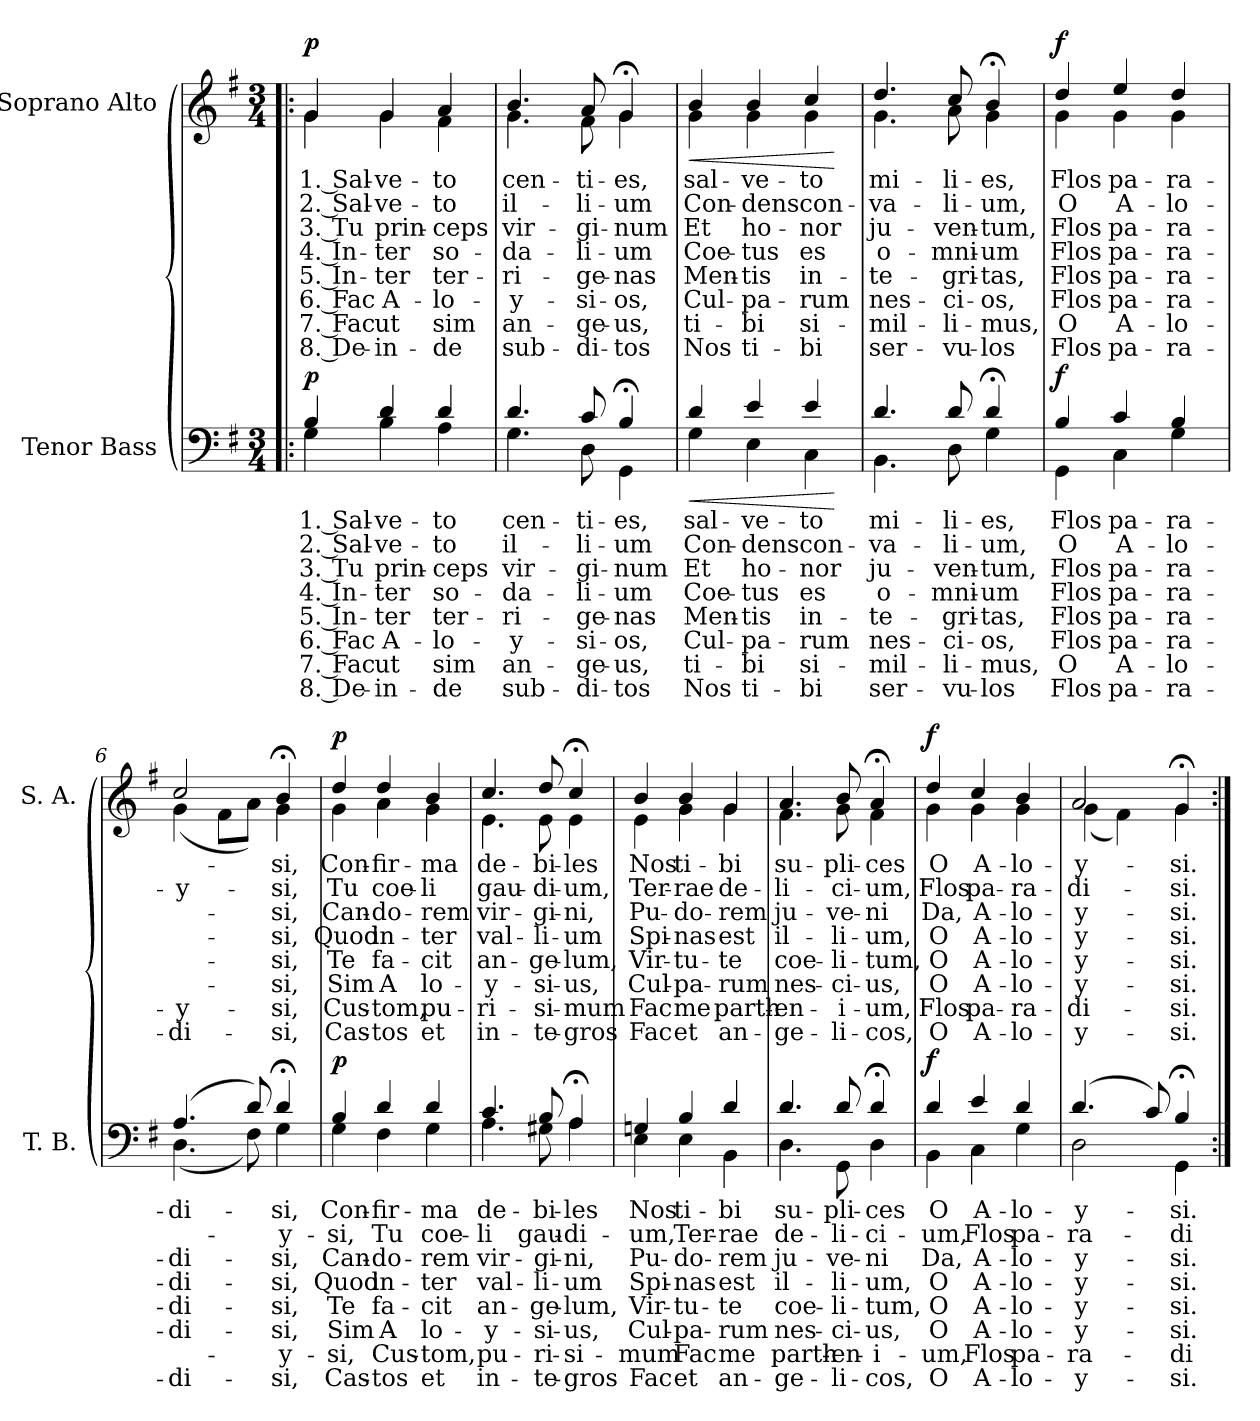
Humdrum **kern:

**kern	**text	**text	**text	**text	**text	**text	**text	**text	**dynam	**kern	**text	**text	**text	**text	**text	**text	**text	**text	**dynam
*part2	*part2	*part2	*part2	*part2	*part2	*part2	*part2	*part2	*part2	*part1	*part1	*part1	*part1	*part1	*part1	*part1	*part1	*part1	*part1
*staff2	*staff2	*staff2	*staff2	*staff2	*staff2	*staff2	*staff2	*staff2	*staff2	*staff1	*staff1	*staff1	*staff1	*staff1	*staff1	*staff1	*staff1	*staff1	*staff1
*I"Tenor Bass	*	*	*	*	*	*	*	*	*	*I"Soprano Alto	*	*	*	*	*	*	*	*	*
*I'T. B.	*	*	*	*	*	*	*	*	*	*I'S. A.	*	*	*	*	*	*	*	*	*
*clefF4	*	*	*	*	*	*	*	*	*	*clefG2	*	*	*	*	*	*	*	*	*
*k[f#]	*	*	*	*	*	*	*	*	*	*k[f#]	*	*	*	*	*	*	*	*	*
*G:	*	*	*	*	*	*	*	*	*	*G:	*	*	*	*	*	*	*	*	*
*M3/4	*	*	*	*	*	*	*	*	*	*M3/4	*	*	*	*	*	*	*	*	*
=1!|:	=1!|:	=1!|:	=1!|:	=1!|:	=1!|:	=1!|:	=1!|:	=1!|:	=1!|:	=1!|:	=1!|:	=1!|:	=1!|:	=1!|:	=1!|:	=1!|:	=1!|:	=1!|:	=1!|:
!	!	!	!	!	!	!	!	!	!	!LO:TX:a:B:t=Moderato	!	!	!	!	!	!	!	!	!
!	!LO:LY:a:rj	!LO:LY:a:rj	!LO:LY:a:rj	!LO:LY:a:rj	!LO:LY:a:rj	!LO:LY:a:rj	!LO:LY:a:rj	!LO:LY:a:rj	!LO:DY:b	!	!LO:LY:b:rj	!LO:LY:b:rj	!LO:LY:b:rj	!LO:LY:b:rj	!LO:LY:b:rj	!LO:LY:b:rj	!LO:LY:b:rj	!LO:LY:b:rj	!LO:DY:a
*^	*	*	*	*	*	*	*	*	*	*^	*	*	*	*	*	*	*	*	*
4B/	4G\	1. Sal-	2. Sal-	3. Tu	4. In-	5. In-	6. Fac	7. Fac	8. De-	p	4g/	4g\	1. Sal-	2. Sal-	3. Tu	4. In-	5. In-	6. Fac	7. Fac	8. De-	p
!	!	!LO:LY:a	!LO:LY:a	!LO:LY:a	!LO:LY:a	!LO:LY:a	!LO:LY:a	!LO:LY:a	!LO:LY:a	!	!	!	!LO:LY:b	!LO:LY:b	!LO:LY:b	!LO:LY:b	!LO:LY:b	!LO:LY:b	!LO:LY:b	!LO:LY:b	!
4d/	4B\	-ve-	-ve-	prin-	-ter	-ter	A-	ut	-in-	.	4g/	4g\	-ve-	-ve-	prin-	-ter	-ter	A-	ut	-in-	.
!	!	!LO:LY:a	!LO:LY:a	!LO:LY:a	!LO:LY:a	!LO:LY:a	!LO:LY:a	!LO:LY:a	!LO:LY:a	!	!	!	!LO:LY:b	!LO:LY:b	!LO:LY:b	!LO:LY:b	!LO:LY:b	!LO:LY:b	!LO:LY:b	!LO:LY:b	!
4d/	4A\	-to	-to	-ceps	so-	ter-	-lo-	sim	-de	.	4a/	4f#\	-to	-to	-ceps	so-	ter-	-lo-	sim	-de	.
=2	=2	=2	=2	=2	=2	=2	=2	=2	=2	=2	=2	=2	=2	=2	=2	=2	=2	=2	=2	=2	=2
!	!	!LO:LY:a	!LO:LY:a	!LO:LY:a	!LO:LY:a	!LO:LY:a	!LO:LY:a	!LO:LY:a	!LO:LY:a	!	!	!	!LO:LY:b	!LO:LY:b	!LO:LY:b	!LO:LY:b	!LO:LY:b	!LO:LY:b	!LO:LY:b	!LO:LY:b	!
4.d/	4.G\	cen-	il-	vir-	-da-	-ri-	-y-	an-	sub-	.	4.b/	4.g\	cen-	il-	vir-	-da-	-ri-	-y-	an-	sub-	.
!	!	!LO:LY:a	!LO:LY:a	!LO:LY:a	!LO:LY:a	!LO:LY:a	!LO:LY:a	!LO:LY:a	!LO:LY:a	!	!	!	!LO:LY:b	!LO:LY:b	!LO:LY:b	!LO:LY:b	!LO:LY:b	!LO:LY:b	!LO:LY:b	!LO:LY:b	!
8c/	8D\	-ti-	-li-	-gi-	-li-	-ge-	-si-	-ge-	-di-	.	8a/	8f#\	-ti-	-li-	-gi-	-li-	-ge-	-si-	-ge-	-di-	.
!	!	!LO:LY:a	!LO:LY:a	!LO:LY:a	!LO:LY:a	!LO:LY:a	!LO:LY:a	!LO:LY:a	!LO:LY:a	!	!	!	!LO:LY:b	!LO:LY:b	!LO:LY:b	!LO:LY:b	!LO:LY:b	!LO:LY:b	!LO:LY:b	!LO:LY:b	!
4B;</	4GG\	-es,	-um	-num	-um	-nas	-os,	-us,	-tos	.	4g;</	4g\	-es,	-um	-num	-um	-nas	-os,	-us,	-tos	.
=3	=3	=3	=3	=3	=3	=3	=3	=3	=3	=3	=3	=3	=3	=3	=3	=3	=3	=3	=3	=3	=3
!	!	!LO:LY:a	!LO:LY:a	!LO:LY:a	!LO:LY:a	!LO:LY:a	!LO:LY:a	!LO:LY:a	!LO:LY:a	!LO:HP:b	!	!	!LO:LY:b	!LO:LY:b	!LO:LY:b	!LO:LY:b	!LO:LY:b	!LO:LY:b	!LO:LY:b	!LO:LY:b	!LO:HP:b
4d/	4G\	sal-	Con-	Et	Coe-	Men-	Cul-	ti-	Nos	<	4b/	4g\	sal-	Con-	Et	Coe-	Men-	Cul-	ti-	Nos	<
!	!	!LO:LY:a	!LO:LY:a	!LO:LY:a	!LO:LY:a	!LO:LY:a	!LO:LY:a	!LO:LY:a	!LO:LY:a	!	!	!	!LO:LY:b	!LO:LY:b	!LO:LY:b	!LO:LY:b	!LO:LY:b	!LO:LY:b	!LO:LY:b	!LO:LY:b	!
4e/	4E\	-ve-	-dens	ho-	-tus	-tis	-pa-	-bi	ti-	.	4b/	4g\	-ve-	-dens	ho-	-tus	-tis	-pa-	-bi	ti-	.
!	!	!LO:LY:a	!LO:LY:a	!LO:LY:a	!LO:LY:a	!LO:LY:a	!LO:LY:a	!LO:LY:a	!LO:LY:a	!	!	!	!LO:LY:b	!LO:LY:b	!LO:LY:b	!LO:LY:b	!LO:LY:b	!LO:LY:b	!LO:LY:b	!LO:LY:b	!
4e/	4C\	-to	con-	-nor	es	in-	-rum	si-	-bi	.	4cc/	4g\	-to	con-	-nor	es	in-	-rum	si-	-bi	.
*v	*v	*	*	*	*	*	*	*	*	*	*	*	*	*	*	*	*	*	*	*	*
*	*	*	*	*	*	*	*	*	*	*v	*v	*	*	*	*	*	*	*	*	*
.	.	.	.	.	.	.	.	.	[	.	.	.	.	.	.	.	.	.	[
=4	=4	=4	=4	=4	=4	=4	=4	=4	=4	=4	=4	=4	=4	=4	=4	=4	=4	=4	=4
!	!LO:LY:a	!LO:LY:a	!LO:LY:a	!LO:LY:a	!LO:LY:a	!LO:LY:a	!LO:LY:a	!LO:LY:a	!	!	!LO:LY:b	!LO:LY:b	!LO:LY:b	!LO:LY:b	!LO:LY:b	!LO:LY:b	!LO:LY:b	!LO:LY:b	!
*^	*	*	*	*	*	*	*	*	*	*^	*	*	*	*	*	*	*	*	*
4.d/	4.BB\	mi-	-va-	ju-	o-	-te-	nes-	-mil-	ser-	.	4.dd/	4.g\	mi-	-va-	ju-	o-	-te-	nes-	-mil-	ser-	.
!	!	!LO:LY:a	!LO:LY:a	!LO:LY:a	!LO:LY:a	!LO:LY:a	!LO:LY:a	!LO:LY:a	!LO:LY:a	!	!	!	!LO:LY:b	!LO:LY:b	!LO:LY:b	!LO:LY:b	!LO:LY:b	!LO:LY:b	!LO:LY:b	!LO:LY:b	!
8d/	8D\	-li-	-li-	-ven-	-mni-	-gri-	-ci-	-li-	-vu-	.	8cc/	8a\	-li-	-li-	-ven-	-mni-	-gri-	-ci-	-li-	-vu-	.
!	!	!LO:LY:a	!LO:LY:a	!LO:LY:a	!LO:LY:a	!LO:LY:a	!LO:LY:a	!LO:LY:a	!LO:LY:a	!	!	!	!LO:LY:b	!LO:LY:b	!LO:LY:b	!LO:LY:b	!LO:LY:b	!LO:LY:b	!LO:LY:b	!LO:LY:b	!
4d;</	4G\	-es,	-um,	-tum,	-um	-tas,	-os,	-mus,	-los	.	4b;</	4g\	-es,	-um,	-tum,	-um	-tas,	-os,	-mus,	-los	.
!!LO:LB:g=z	!!
=5	=5	=5	=5	=5	=5	=5	=5	=5	=5	=5	=5	=5	=5	=5	=5	=5	=5	=5	=5	=5	=5
!	!	!LO:LY:a	!LO:LY:a	!LO:LY:a	!LO:LY:a	!LO:LY:a	!LO:LY:a	!LO:LY:a	!LO:LY:a	!LO:DY:b	!	!	!LO:LY:b	!LO:LY:b	!LO:LY:b	!LO:LY:b	!LO:LY:b	!LO:LY:b	!LO:LY:b	!LO:LY:b	!LO:DY:a
4B/	4GG\	Flos	O	Flos	Flos	Flos	Flos	O	Flos	f	4dd/	4g\	Flos	O	Flos	Flos	Flos	Flos	O	Flos	f
!	!	!LO:LY:a	!LO:LY:a	!LO:LY:a	!LO:LY:a	!LO:LY:a	!LO:LY:a	!LO:LY:a	!LO:LY:a	!	!	!	!LO:LY:b	!LO:LY:b	!LO:LY:b	!LO:LY:b	!LO:LY:b	!LO:LY:b	!LO:LY:b	!LO:LY:b	!
4c/	4C\	pa-	A-	pa-	pa-	pa-	pa-	A-	pa-	.	4ee/	4g\	pa-	A-	pa-	pa-	pa-	pa-	A-	pa-	.
!	!	!LO:LY:a	!LO:LY:a	!LO:LY:a	!LO:LY:a	!LO:LY:a	!LO:LY:a	!LO:LY:a	!LO:LY:a	!	!	!	!LO:LY:b	!LO:LY:b	!LO:LY:b	!LO:LY:b	!LO:LY:b	!LO:LY:b	!LO:LY:b	!LO:LY:b	!
4B/	4G\	-ra-	-lo-	-ra-	-ra-	-ra-	-ra-	-lo-	-ra-	.	4dd/	4g\	-ra-	-lo-	-ra-	-ra-	-ra-	-ra-	-lo-	-ra-	.
=6	=6	=6	=6	=6	=6	=6	=6	=6	=6	=6	=6	=6	=6	=6	=6	=6	=6	=6	=6	=6	=6
!	!	!LO:LY:a	!	!LO:LY:a	!LO:LY:a	!LO:LY:a	!LO:LY:a	!	!LO:LY:a	!	!	!	!LO:LY:b	!	!LO:LY:b	!LO:LY:b	!LO:LY:b	!LO:LY:b	!	!LO:LY:b	!
!	!	!	!	!	!	!	!	!	!	!	!	!	!	!LO:LY:b	!	!	!	!	!LO:LY:b	!	!
(4.A/	(<4.D\	-di-	.	-di-	-di-	-di-	-di-	.	-di-	.	2cc/	(<4g\	.	y-	.	.	.	.	y-	-di-	.
.	.	.	.	.	.	.	.	.	.	.	.	8f#\L	.	.	.	.	.	.	.	.	.
8d/)	8F#\)	.	.	.	.	.	.	.	.	.	.	8a\J)	.	.	.	.	.	.	.	.	.
!	!	!LO:LY:a	!LO:LY:a	!LO:LY:a	!LO:LY:a	!LO:LY:a	!LO:LY:a	!LO:LY:a	!LO:LY:a	!	!	!	!LO:LY:b	!LO:LY:b	!LO:LY:b	!LO:LY:b	!LO:LY:b	!LO:LY:b	!LO:LY:b	!LO:LY:b	!
4d;</	4G\	-si,	-y-	-si,	-si,	-si,	-si,	-y-	-si,	.	4b;</	4g\	-si,	-si,	-si,	-si,	-si,	-si,	-si,	-si,	.
=7	=7	=7	=7	=7	=7	=7	=7	=7	=7	=7	=7	=7	=7	=7	=7	=7	=7	=7	=7	=7	=7
!	!	!LO:LY:a	!LO:LY:a	!LO:LY:a	!LO:LY:a	!LO:LY:a	!LO:LY:a	!LO:LY:a	!LO:LY:a	!LO:DY:b	!	!	!LO:LY:b	!LO:LY:b	!LO:LY:b	!LO:LY:b	!LO:LY:b	!LO:LY:b	!LO:LY:b	!LO:LY:b	!LO:DY:a
4B/	4G\	Con-	-si,	Can-	Quod	Te	Sim	-si,	Cas-	p	4dd/	4g\	Con-	-Tu	Can-	Quod	Te	Sim	-Cus-	Cas-	p
!	!	!LO:LY:a	!LO:LY:a	!LO:LY:a	!LO:LY:a	!LO:LY:a	!LO:LY:a	!LO:LY:a	!LO:LY:a	!	!	!	!LO:LY:b	!LO:LY:b	!LO:LY:b	!LO:LY:b	!LO:LY:b	!LO:LY:b	!LO:LY:b	!LO:LY:b	!
4d/	4F#\	-fir-	Tu	-do-	in-	fa-	A	Cus-	-tos	.	4dd/	4a\	-fir-	coe-	-do-	in-	fa-	A	-tom,	-tos	.
!	!	!LO:LY:a	!LO:LY:a	!LO:LY:a	!LO:LY:a	!LO:LY:a	!LO:LY:a	!LO:LY:a	!LO:LY:a	!	!	!	!LO:LY:b	!LO:LY:b	!LO:LY:b	!LO:LY:b	!LO:LY:b	!LO:LY:b	!LO:LY:b	!LO:LY:b	!
4d/	4G\	-ma	coe-	-rem	-ter	-cit	lo-	-tom,	et	.	4b/	4g\	-ma	-li	-rem	-ter	-cit	lo-	pu-	et	.
=8	=8	=8	=8	=8	=8	=8	=8	=8	=8	=8	=8	=8	=8	=8	=8	=8	=8	=8	=8	=8	=8
!	!	!LO:LY:a	!LO:LY:a	!LO:LY:a	!LO:LY:a	!LO:LY:a	!LO:LY:a	!LO:LY:a	!LO:LY:a	!	!	!	!LO:LY:b	!LO:LY:b	!LO:LY:b	!LO:LY:b	!LO:LY:b	!LO:LY:b	!LO:LY:b	!LO:LY:b	!
4.c/	4.A\	de-	-li	vir-	val-	an-	-y-	pu-	in-	.	4.cc/	4.e\	de-	gau-	vir-	val-	an-	-y-	-ri-	in-	.
!	!	!LO:LY:a	!LO:LY:a	!LO:LY:a	!LO:LY:a	!LO:LY:a	!LO:LY:a	!LO:LY:a	!LO:LY:a	!	!	!	!LO:LY:b	!LO:LY:b	!LO:LY:b	!LO:LY:b	!LO:LY:b	!LO:LY:b	!LO:LY:b	!LO:LY:b	!
8B/	8G#X\	-bi-	gau-	-gi-	-li-	-ge-	-si-	-ri-	-te-	.	8dd/	8e\	-bi-	-di-	-gi-	-li-	-ge-	-si-	-si-	-te-	.
!	!	!LO:LY:a	!LO:LY:a	!LO:LY:a	!LO:LY:a	!LO:LY:a	!LO:LY:a	!LO:LY:a	!LO:LY:a	!	!	!	!LO:LY:b	!LO:LY:b	!LO:LY:b	!LO:LY:b	!LO:LY:b	!LO:LY:b	!LO:LY:b	!LO:LY:b	!
4A;</	4A\	-les	-di-	-ni,	-um	-lum,	-us,	-si-	-gros	.	4cc;</	4e\	-les	-um,	-ni,	-um	-lum,	-us,	-mum	-gros	.
!!LO:LB:g=z	!!
=9	=9	=9	=9	=9	=9	=9	=9	=9	=9	=9	=9	=9	=9	=9	=9	=9	=9	=9	=9	=9	=9
!	!	!LO:LY:a	!LO:LY:a	!LO:LY:a	!LO:LY:a	!LO:LY:a	!LO:LY:a	!LO:LY:a	!LO:LY:a	!	!	!	!LO:LY:b	!LO:LY:b	!LO:LY:b	!LO:LY:b	!LO:LY:b	!LO:LY:b	!LO:LY:b	!LO:LY:b	!
4Gn/	4E\	Nos	-um,	Pu-	Spi-	Vir-	Cul-	-mum	Fac	.	4b/	4e\	Nos	Ter-	Pu-	Spi-	Vir-	Cul-	Fac	Fac	.
!	!	!LO:LY:a	!LO:LY:a	!LO:LY:a	!LO:LY:a	!LO:LY:a	!LO:LY:a	!LO:LY:a	!LO:LY:a	!	!	!	!LO:LY:b	!LO:LY:b	!LO:LY:b	!LO:LY:b	!LO:LY:b	!LO:LY:b	!LO:LY:b	!LO:LY:b	!
4B/	4E\	ti-	Ter-	-do-	-nas	-tu-	-pa-	Fac	et	.	4b/	4g\	ti-	-rae	-do-	-nas	-tu-	-pa-	me	et	.
!	!	!LO:LY:a	!LO:LY:a	!LO:LY:a	!LO:LY:a	!LO:LY:a	!LO:LY:a	!LO:LY:a	!LO:LY:a	!	!	!	!LO:LY:b	!LO:LY:b	!LO:LY:b	!LO:LY:b	!LO:LY:b	!LO:LY:b	!LO:LY:b	!LO:LY:b	!
4d/	4BB\	-bi	-rae	-rem	est	-te	-rum	me	an-	.	4g/	4g\	-bi	de-	-rem	est	-te	-rum	parth-	an-	.
=10	=10	=10	=10	=10	=10	=10	=10	=10	=10	=10	=10	=10	=10	=10	=10	=10	=10	=10	=10	=10	=10
!	!	!LO:LY:a	!LO:LY:a	!LO:LY:a	!LO:LY:a	!LO:LY:a	!LO:LY:a	!LO:LY:a	!LO:LY:a	!	!	!	!LO:LY:b	!LO:LY:b	!LO:LY:b	!LO:LY:b	!LO:LY:b	!LO:LY:b	!LO:LY:b	!LO:LY:b	!
4.d/	4.D\	su-	de-	ju-	il-	coe-	nes-	parth-	-ge-	.	4.a/	4.f#\	su-	-li-	ju-	il-	coe-	nes-	-en-	-ge-	.
!	!	!LO:LY:a	!LO:LY:a	!LO:LY:a	!LO:LY:a	!LO:LY:a	!LO:LY:a	!LO:LY:a	!LO:LY:a	!	!	!	!LO:LY:b	!LO:LY:b	!LO:LY:b	!LO:LY:b	!LO:LY:b	!LO:LY:b	!LO:LY:b	!LO:LY:b	!
8d/	8GG\	-pli-	-li-	-ve-	-li-	-li-	-ci-	-en-	-li-	.	8b/	8g\	-pli-	-ci-	-ve-	-li-	-li-	-ci-	-i-	-li-	.
!	!	!LO:LY:a	!LO:LY:a	!LO:LY:a	!LO:LY:a	!LO:LY:a	!LO:LY:a	!LO:LY:a	!LO:LY:a	!	!	!	!LO:LY:b	!LO:LY:b	!LO:LY:b	!LO:LY:b	!LO:LY:b	!LO:LY:b	!LO:LY:b	!LO:LY:b	!
4d;</	4D\	-ces	-ci-	-ni	-um,	-tum,	-us,	-i-	-cos,	.	4a;</	4f#\	-ces	-um,	-ni	-um,	-tum,	-us,	-um,	-cos,	.
=11	=11	=11	=11	=11	=11	=11	=11	=11	=11	=11	=11	=11	=11	=11	=11	=11	=11	=11	=11	=11	=11
!	!	!LO:LY:a	!LO:LY:a	!LO:LY:a	!LO:LY:a	!LO:LY:a	!LO:LY:a	!LO:LY:a	!LO:LY:a	!LO:DY:b	!	!	!LO:LY:b	!LO:LY:b	!LO:LY:b	!LO:LY:b	!LO:LY:b	!LO:LY:b	!LO:LY:b	!LO:LY:b	!LO:DY:a
4d/	4BB\	O	-um,	Da,	O	O	O	-um,	O	f	4dd/	4g\	O	Flos	Da,	O	O	O	Flos	O	f
!	!	!LO:LY:a	!LO:LY:a	!LO:LY:a	!LO:LY:a	!LO:LY:a	!LO:LY:a	!LO:LY:a	!LO:LY:a	!	!	!	!LO:LY:b	!LO:LY:b	!LO:LY:b	!LO:LY:b	!LO:LY:b	!LO:LY:b	!LO:LY:b	!LO:LY:b	!
4e/	4C\	A-	Flos	A-	A-	A-	A-	Flos	A-	.	4cc/	4g\	A-	pa-	A-	A-	A-	A-	pa-	A-	.
!	!	!LO:LY:a	!LO:LY:a	!LO:LY:a	!LO:LY:a	!LO:LY:a	!LO:LY:a	!LO:LY:a	!LO:LY:a	!	!	!	!LO:LY:b	!LO:LY:b	!LO:LY:b	!LO:LY:b	!LO:LY:b	!LO:LY:b	!LO:LY:b	!LO:LY:b	!
4d/	4G\	-lo-	pa-	-lo-	-lo-	-lo-	-lo-	pa-	-lo-	.	4b/	4g\	-lo-	-ra-	-lo-	-lo-	-lo-	-lo-	-ra-	-lo-	.
=12	=12	=12	=12	=12	=12	=12	=12	=12	=12	=12	=12	=12	=12	=12	=12	=12	=12	=12	=12	=12	=12
!	!	!LO:LY:a	!LO:LY:a	!LO:LY:a	!LO:LY:a	!LO:LY:a	!LO:LY:a	!LO:LY:a	!LO:LY:a	!	!	!	!LO:LY:b	!LO:LY:b	!LO:LY:b	!LO:LY:b	!LO:LY:b	!LO:LY:b	!LO:LY:b	!LO:LY:b	!
(4.d/	2D\	-y-	-ra-	-y-	-y-	-y-	-y-	-ra-	-y-	.	2a/	(<4g\	-y-	-di-	-y-	-y-	-y-	-y-	-di-	-y-	.
.	.	.	.	.	.	.	.	.	.	.	.	4f#\)	.	.	.	.	.	.	.	.	.
8c/)	.	.	.	.	.	.	.	.	.	.	.	.	.	.	.	.	.	.	.	.	.
!	!	!LO:LY:a	!LO:LY:a	!LO:LY:a	!LO:LY:a	!LO:LY:a	!LO:LY:a	!LO:LY:a	!LO:LY:a	!	!	!	!LO:LY:b	!LO:LY:b	!LO:LY:b	!LO:LY:b	!LO:LY:b	!LO:LY:b	!LO:LY:b	!LO:LY:b	!
4B;</	4GG\	-si.	-di-	-si.	-si.	-si.	-si.	-di-	-si.	.	4g;</	4g\	-si.	-si.	-si.	-si.	-si.	-si.	-si.	-si.	.
*v	*v	*	*	*	*	*	*	*	*	*	*	*	*	*	*	*	*	*	*	*	*
*	*	*	*	*	*	*	*	*	*	*v	*v	*	*	*	*	*	*	*	*	*
=:|!	=:|!	=:|!	=:|!	=:|!	=:|!	=:|!	=:|!	=:|!	=:|!	=:|!	=:|!	=:|!	=:|!	=:|!	=:|!	=:|!	=:|!	=:|!	=:|!
*-	*-	*-	*-	*-	*-	*-	*-	*-	*-	*-	*-	*-	*-	*-	*-	*-	*-	*-	*-
